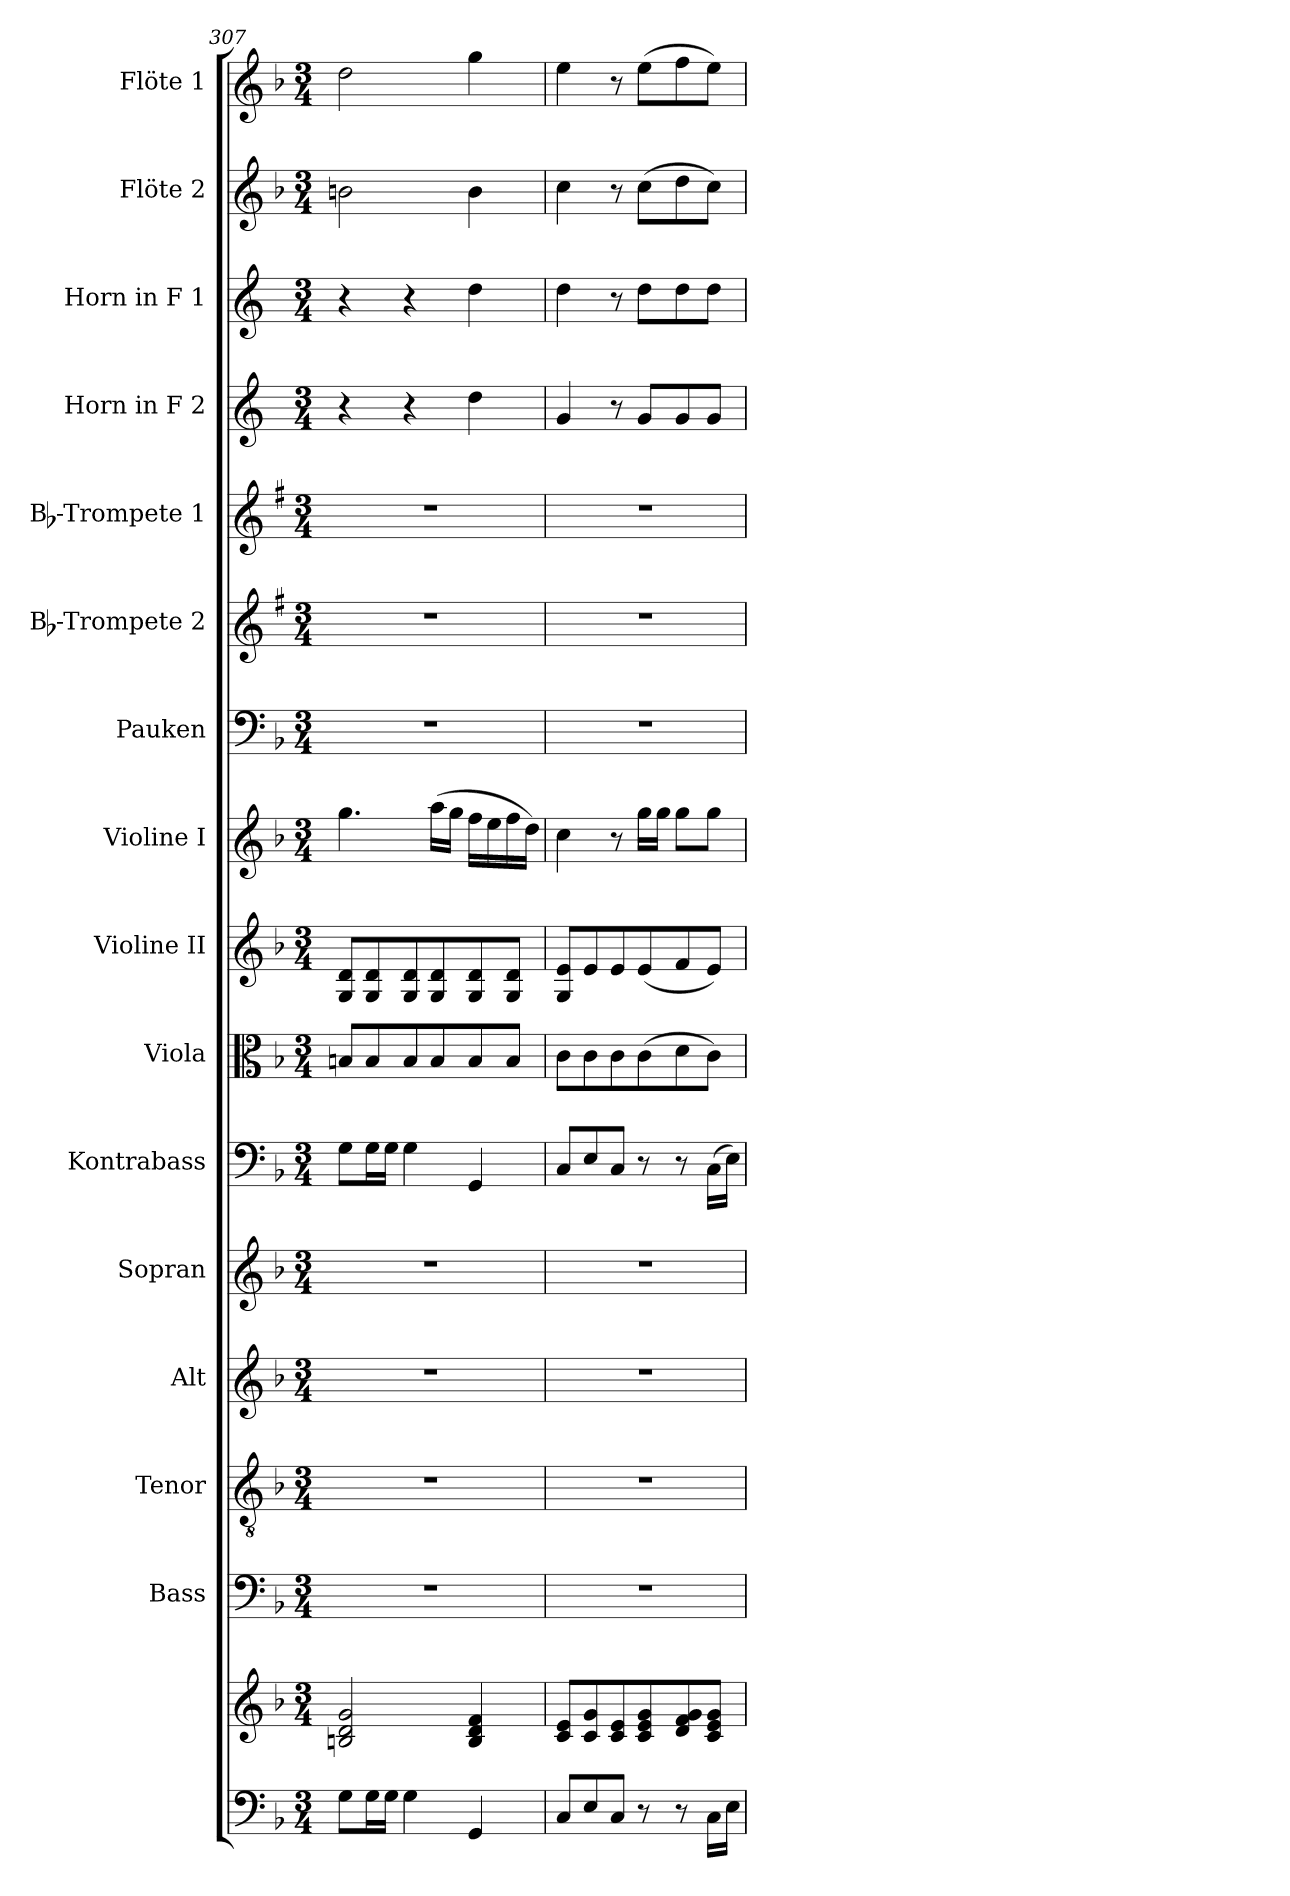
**kern	**kern	**kern	**kern	**kern	**kern	**kern	**kern	**kern	**kern	**kern	**kern	**kern	**kern	**kern	**kern	**kern
*part16	*part16	*part15	*part14	*part13	*part12	*part11	*part10	*part9	*part8	*part7	*part6	*part5	*part4	*part3	*part2	*part1
*staff17	*staff16	*staff15	*staff14	*staff13	*staff12	*staff11	*staff10	*staff9	*staff8	*staff7	*staff6	*staff5	*staff4	*staff3	*staff2	*staff1
*	*	*I"Bass	*I"Tenor	*I"Alt	*I"Sopran	*I"Kontrabass	*I"Viola	*I"Violine II	*I"Violine I	*I"Pauken	*I"Bb-Trompete 2	*I"Bb-Trompete 1	*I"Horn in F 2	*I"Horn in F 1	*I"Flöte 2	*I"Flöte 1
*	*	*I'B.	*I'T.	*I'A.	*I'S.	*I'Kb.	*I'Vla.	*I'Vl. II	*I'Vl. I	*I'Pk.	*I'Bb Trp. 2	*I'Bb Trp. 1	*	*	*I'Fl. 2	*I'Fl. 1
*clefF4	*clefG2	*clefF4	*clefGv2	*clefG2	*clefG2	*clefF4	*clefC3	*clefG2	*clefG2	*clefF4	*clefG2	*clefG2	*clefG2	*clefG2	*clefG2	*clefG2
*	*	*	*	*	*	*ITrd7c12	*	*	*	*	*ITrd1c2	*ITrd1c2	*ITrd4c7	*ITrd4c7	*	*
*k[b-]	*k[b-]	*k[b-]	*k[b-]	*k[b-]	*k[b-]	*k[b-]	*k[b-]	*k[b-]	*k[b-]	*k[b-]	*k[b-]	*k[b-]	*k[b-]	*k[b-]	*k[b-]	*k[b-]
*F:	*F:	*F:	*F:	*F:	*F:	*F:	*F:	*F:	*F:	*F:	*F:	*F:	*F:	*F:	*F:	*F:
*M3/4	*M3/4	*M3/4	*M3/4	*M3/4	*M3/4	*M3/4	*M3/4	*M3/4	*M3/4	*M3/4	*M3/4	*M3/4	*M3/4	*M3/4	*M3/4	*M3/4
=307	=307	=307	=307	=307	=307	=307	=307	=307	=307	=307	=307	=307	=307	=307	=307	=307
8G\L	2Bn/ 2d/ 2g/	2.r	2.r	2.r	2.r	8GG\L	8Bn/L	8G/ 8d/L	4.gg\	2.r	2.r	2.r	4r	4r	2bn\	2dd\
16G\L	.	.	.	.	.	16GG\L	8B/	8G/ 8d/	.	.	.	.	.	.	.	.
16G\JJ	.	.	.	.	.	16GG\JJ	.	.	.	.	.	.	.	.	.	.
4G\	.	.	.	.	.	4GG\	8B/	8G/ 8d/	.	.	.	.	4r	4r	.	.
.	.	.	.	.	.	.	8B/	8G/ 8d/	(>16aa\LL	.	.	.	.	.	.	.
.	.	.	.	.	.	.	.	.	16gg\JJ	.	.	.	.	.	.	.
4GG/	4B/ 4d/ 4f/	.	.	.	.	4GGG/	8B/	8G/ 8d/	16ff\LL	.	.	.	4g\	4g\	4b\	4gg\
.	.	.	.	.	.	.	.	.	16ee\	.	.	.	.	.	.	.
.	.	.	.	.	.	.	8B/J	8G/ 8d/J	16ff\	.	.	.	.	.	.	.
.	.	.	.	.	.	.	.	.	16dd\JJ)	.	.	.	.	.	.	.
=308	=308	=308	=308	=308	=308	=308	=308	=308	=308	=308	=308	=308	=308	=308	=308	=308
8C/L	8c/ 8e/L	2.r	2.r	2.r	2.r	8CC/L	8c\L	8G/ 8e/L	4cc\	2.r	2.r	2.r	4c/	4g\	4cc\	4ee\
8E/	8c/ 8g/	.	.	.	.	8EE/	8c\	8e/	.	.	.	.	.	.	.	.
8C/J	8c/ 8e/	.	.	.	.	8CC/J	8c\	8e/	8r	.	.	.	8r	8r	8r	8r
8r	8c/ 8e/ 8g/	.	.	.	.	8r	(>8c\	(<8e/	16gg\LL	.	.	.	8c/L	8g\L	(>8cc\L	(>8ee\L
.	.	.	.	.	.	.	.	.	16gg\JJ	.	.	.	.	.	.	.
8r	8d/ 8f/ 8g/	.	.	.	.	8r	8d\	8f/	8gg\L	.	.	.	8c/	8g\	8dd\	8ff\
16C\LL	8c/ 8e/ 8g/J	.	.	.	.	(>16CC\LL	8c\J)	8e/J)	8gg\J	.	.	.	8c/J	8g\J	8cc\J)	8ee\J)
16E\JJ	.	.	.	.	.	16EE\JJ)	.	.	.	.	.	.	.	.	.	.
=	=	=	=	=	=	=	=	=	=	=	=	=	=	=	=	=
*-	*-	*-	*-	*-	*-	*-	*-	*-	*-	*-	*-	*-	*-	*-	*-	*-
